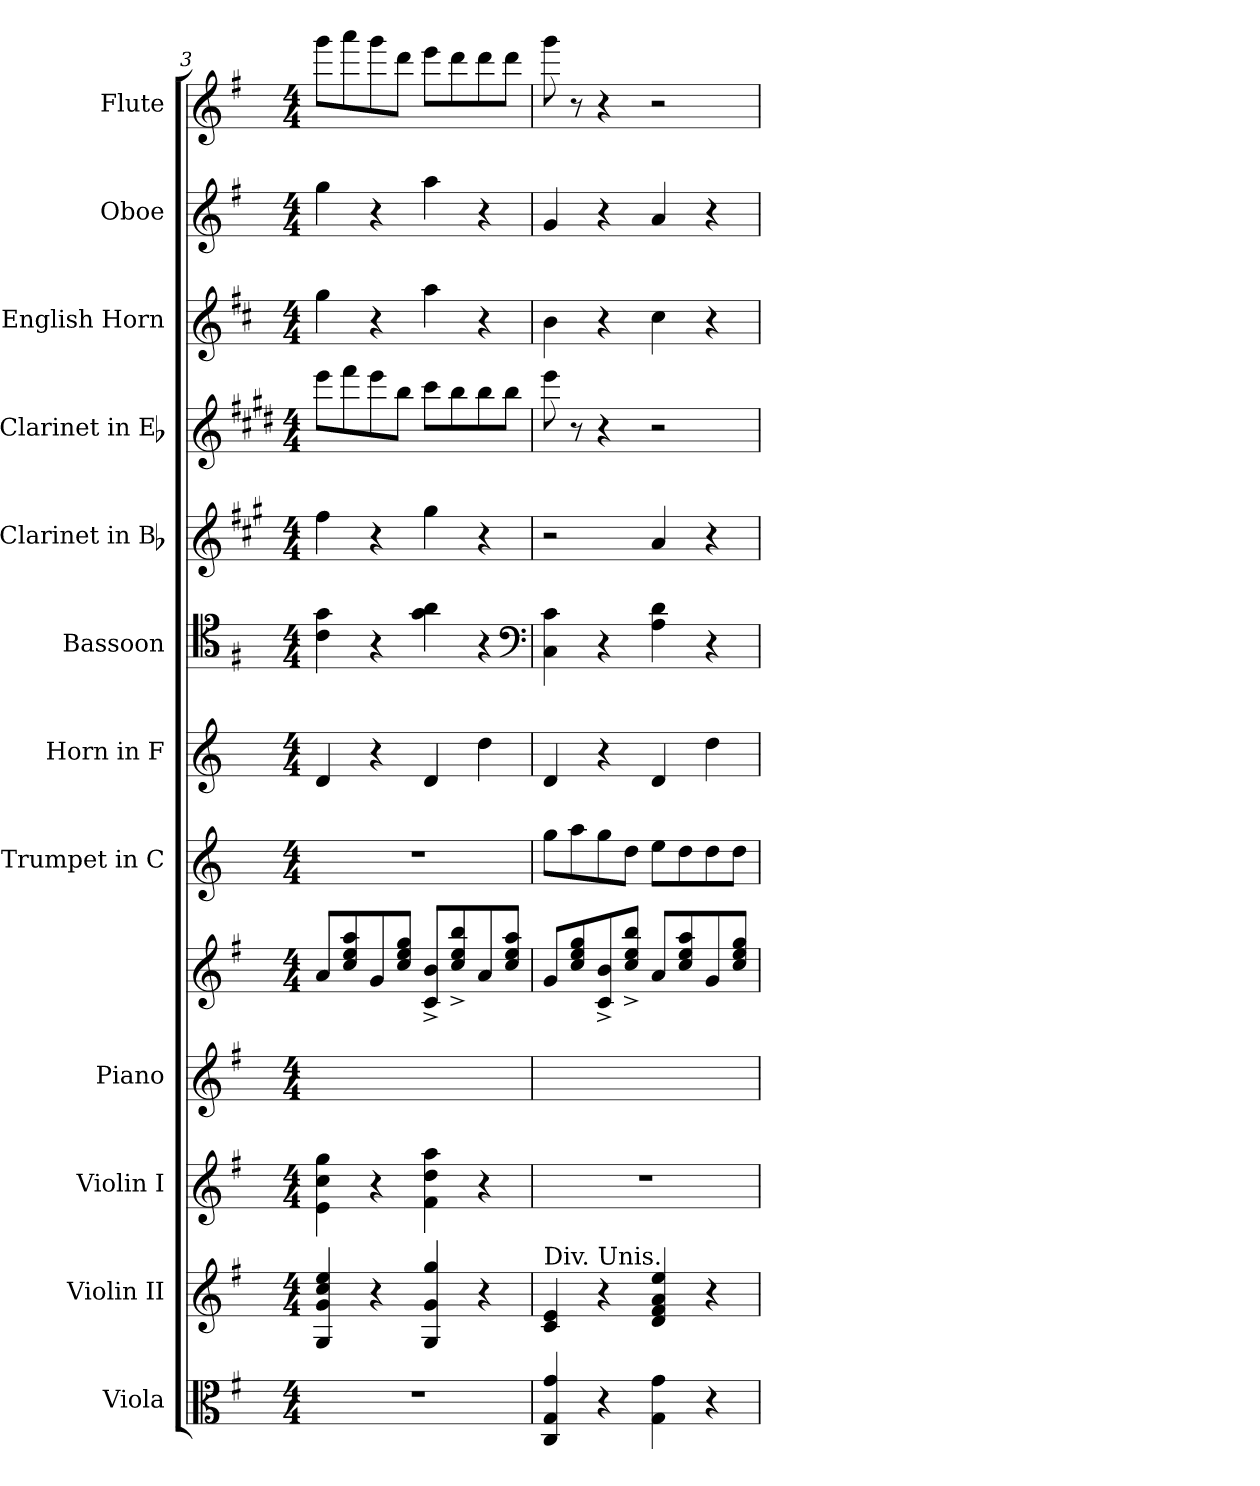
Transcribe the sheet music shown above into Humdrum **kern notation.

**kern	**kern	**kern	**kern	**kern	**kern	**kern	**kern	**kern	**kern	**kern	**kern	**kern
*part12	*part11	*part10	*part9	*part9	*part8	*part7	*part6	*part5	*part4	*part3	*part2	*part1
*staff13	*staff12	*staff11	*staff10	*staff9	*staff8	*staff7	*staff6	*staff5	*staff4	*staff3	*staff2	*staff1
*I"Viola	*I"Violin II	*I"Violin I	*I"Piano	*	*I"Trumpet in C	*I"Horn in F	*I"Bassoon	*I"Clarinet in Bb	*I"Clarinet in Eb	*I"English Horn	*I"Oboe	*I"Flute
*I'Vla.	*I'Vln. II	*I'Vln. I	*I'Pno.	*	*	*I'Hn.	*I'Bsn.	*I'Cl.	*	*I'Eng. Hn.	*I'Ob.	*I'Fl.
*clefC3	*clefG2	*clefG2	*clefG2	*clefG2	*clefG2	*clefG2	*clefC4	*clefG2	*clefG2	*clefG2	*clefG2	*clefG2
*	*	*	*	*	*	*ITrd4c7	*	*ITrd1c2	*ITrd-2c-3	*ITrd4c7	*	*
*k[f#]	*k[f#]	*k[f#]	*k[f#]	*k[f#]	*k[]	*k[b-]	*k[f#]	*k[f#]	*k[f#]	*k[f#]	*k[f#]	*k[f#]
*G:	*G:	*G:	*G:	*G:	*C:	*F:	*G:	*G:	*G:	*G:	*G:	*G:
*M4/4	*M4/4	*M4/4	*M4/4	*M4/4	*M4/4	*M4/4	*M4/4	*M4/4	*M4/4	*M4/4	*M4/4	*M4/4
=3	=3	=3	=3	=3	=3	=3	=3	=3	=3	=3	=3	=3
1r	4G 4g 4cc 4ee	4e 4cc 4gg	1ryy	8a\L	1r	4G	4c 4g	4ee	8gggL	4cc	4gg	8gggL
.	.	.	.	8cc 8ee 8aa	.	.	.	.	8aaa	.	.	8aaa
.	4r	4r	.	8g/	.	4r	4r	4r	8ggg	4r	4r	8ggg
.	.	.	.	8cc 8ee 8ggJ	.	.	.	.	8dddJ	.	.	8dddJ
.	4G 4g 4gg	4f# 4dd 4aa	.	8c^\ 8b^\L	.	4G	4g 4a	4ff#	8eeeL	4dd	4aa	8eeeL
.	.	.	.	8cc^ 8ee^ 8bb^	.	.	.	.	8ddd	.	.	8ddd
.	4r	4r	.	8a/	.	4g	4r	4r	8ddd	4r	4r	8ddd
.	.	.	.	8cc 8ee 8aaJ	.	.	.	.	8dddJ	.	.	8dddJ
*	*	*	*	*	*	*	*clefF4	*	*	*	*	*
=4	=4	=4	=4	=4	=4	=4	=4	=4	=4	=4	=4	=4
!	!LO:TX:a:t=Div.	!	!	!	!	!	!	!	!	!	!	!
4C 4G 4g	4c 4e	1r	1ryy	8g\L	8ggL	4G	4C 4c	2r	8ggg	4e	4g	8ggg
.	.	.	.	8cc 8ee 8gg	8aa	.	.	.	8r	.	.	8r
!	!LO:TX:a:t=Unis.	!	!	!	!	!	!	!	!	!	!	!
4r	4r	.	.	8c^/ 8b^/	8gg	4r	4r	.	4r	4r	4r	4r
.	.	.	.	8cc^ 8ee^ 8bb^J	8ddJ	.	.	.	.	.	.	.
4G 4g	4d 4f# 4a 4ee	.	.	8a\L	8eeL	4G	4A 4d	4g	2r	4f#	4a	2r
.	.	.	.	8cc 8ee 8aa	8dd	.	.	.	.	.	.	.
4r	4r	.	.	8g/	8dd	4g	4r	4r	.	4r	4r	.
.	.	.	.	8cc 8ee 8ggJ	8ddJ	.	.	.	.	.	.	.
=	=	=	=	=	=	=	=	=	=	=	=	=
*-	*-	*-	*-	*-	*-	*-	*-	*-	*-	*-	*-	*-
